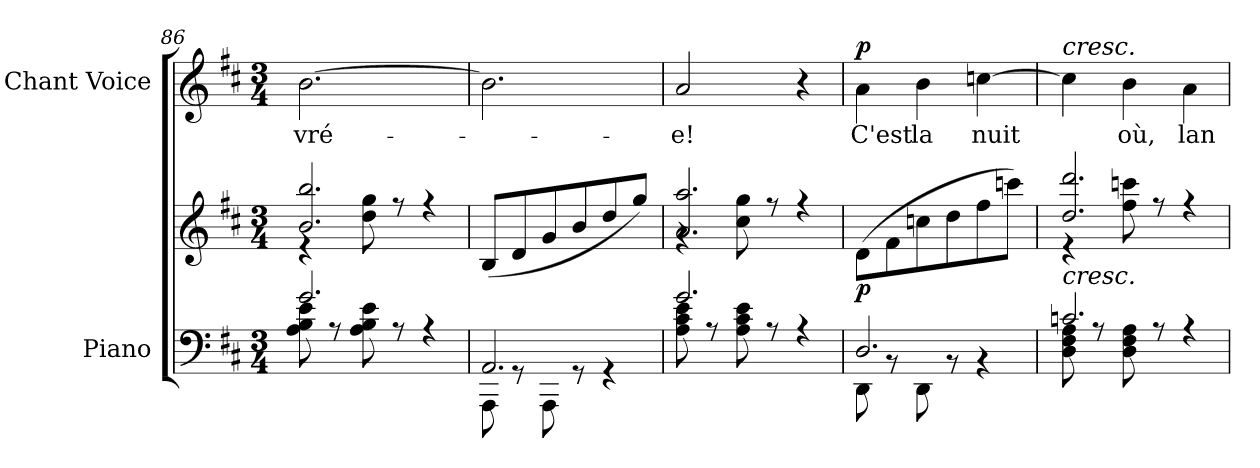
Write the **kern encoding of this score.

**kern	**kern	**dynam	**kern	**text	**dynam
*part2	*part2	*part2	*part1	*part1	*part1
*staff3	*staff2	*staff2/3	*staff1	*staff1	*staff1
*I"Piano	*	*	*I"Chant Voice	*	*
*I'Pno	*	*	*	*	*
*clefF4	*clefG2	*	*clefG2	*	*
*k[f#c#]	*k[f#c#]	*	*k[f#c#]	*	*
*M3/4	*M3/4	*	*M3/4	*	*
=86	=86	=86	=86	=86	=86
*^	*^	*	*	*	*
!	!	!	!	!	!	!LO:LY:b	!
2.g/	8A\ 8B\ 8e\	2.b/ 2.bb/	4re	.	[2.b\	-vré-	.
.	8rA	.	.	.	.	.	.
.	8A\ 8B\ 8e\	.	8dd\ 8gg\	.	.	.	.
.	8rA	.	8rff	.	.	.	.
.	4rA	.	4rff	.	.	.	.
*	*	*v	*v	*	*	*	*
=87	=87	=87	=87	=87	=87	=87
2.AA/	8AAA:\	(<8B/L	.	2.b\]	.	.
.	8rGG	8d/	.	.	.	.
.	8AAA\	8g/	.	.	.	.
.	8rGG	8b/	.	.	.	.
.	4rGG	8dd/	.	.	.	.
.	.	8gg/J)	.	.	.	.
=88	=88	=88	=88	=88	=88	=88
*	*	*^	*	*	*	*
!	!	!	!	!	!	!LO:LY:b	!
2.g/	8A\ 8c#\ 8e\	2.a/ 2.aa/	4rg	.	2a/	-e!	.
.	8rA	.	.	.	.	.	.
.	8A\ 8c#\ 8e\	.	8cc#\ 8gg\	.	.	.	.
.	8rA	.	8rff	.	.	.	.
.	4rA	.	4rff	.	4r	.	.
!!LO:PB:g=z
=89	=89	=89	=89	=89	=89	=89	=89
!	!	!	!	!LO:DY:b	!	!LO:LY:b	!LO:DY:a
*	*	*v	*v	*	*	*	*
2.D/	8DD:\	(>8d\L	p	4a\	C'est	p
.	8rBB	8f#\	.	.	.	.
!	!	!	!	!	!LO:LY:b	!
.	8DD\	8ccn\	.	4b\	la	.
.	8rBB	8dd\	.	.	.	.
!	!	!	!	!	!LO:LY:b	!
.	4rBB	8ff#\	.	[4ccn\	nuit	.
.	.	8cccn\J)	.	.	.	.
=90	=90	=90	=90	=90	=90	=90
*	*	*^	*	*	*	*
!	!	!	!	!	!LO:TX:a:i:t=cresc.	!	!
!	!	!LO:TX:b:i:t=cresc.	!	!	!	!	!
2.cn/	8D\ 8F#\ 8A\	2.dd/ 2.ddd/	4re	.	4ccn\]	.	.
.	8rA	.	.	.	.	.	.
!	!	!	!	!	!	!LO:LY:b	!
.	8D\ 8F#\ 8A\	.	8ff#\ 8cccn\	.	4b\	où,	.
.	8rA	.	8rff	.	.	.	.
!	!	!	!	!	!	!LO:LY:b	!
.	4rA	.	4rff	.	4a\	lan-	.
*v	*v	*	*	*	*	*	*
*	*v	*v	*	*	*	*
=	=	=	=	=	=
*-	*-	*-	*-	*-	*-
